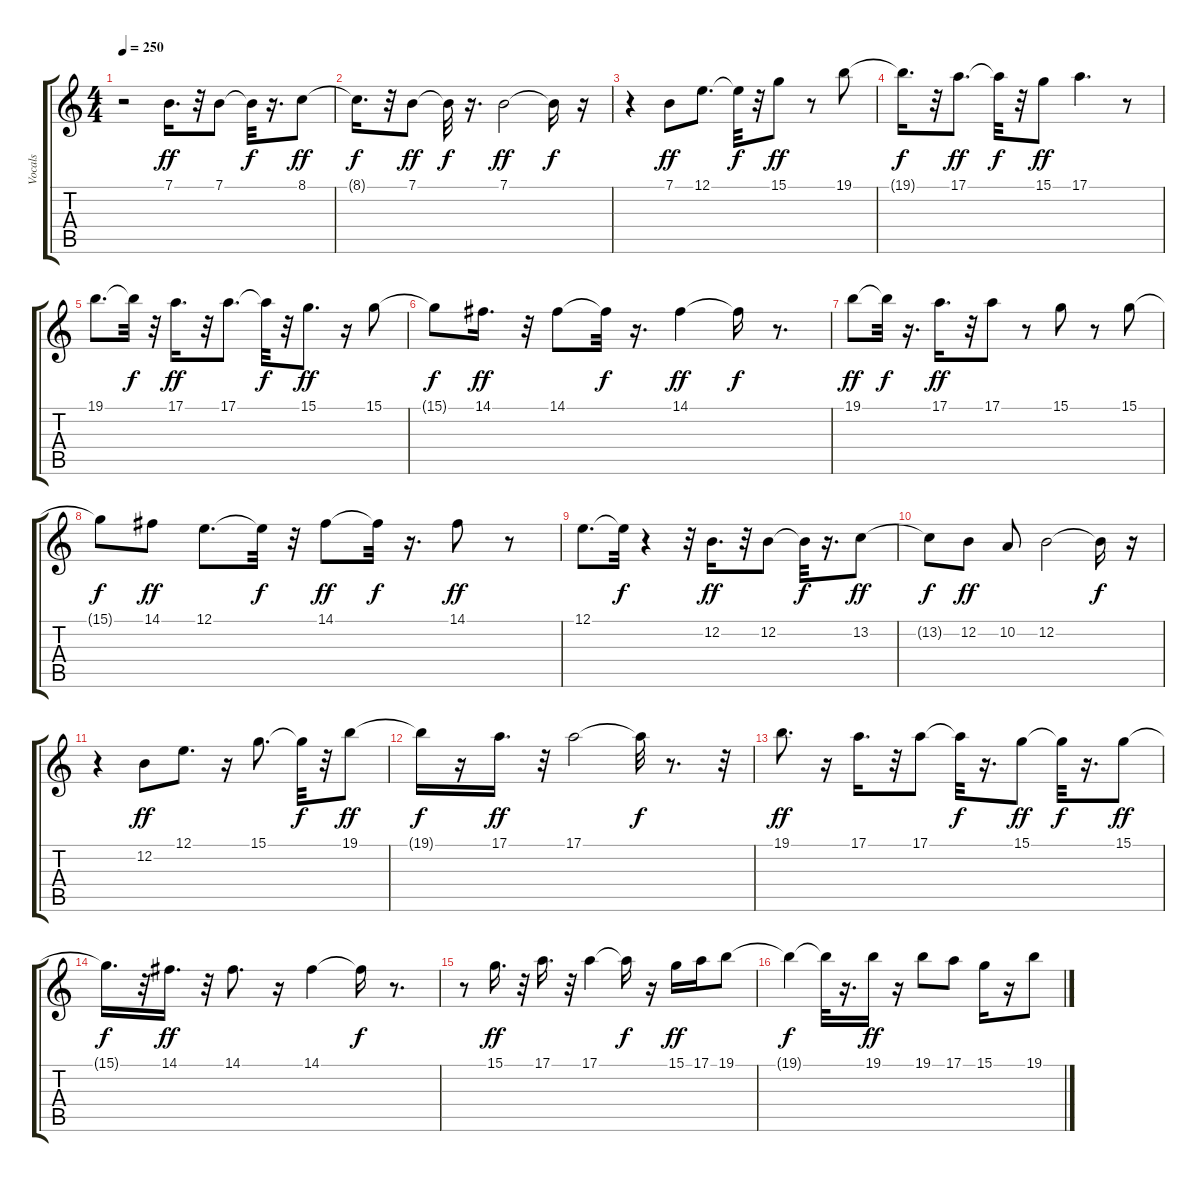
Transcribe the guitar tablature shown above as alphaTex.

\track ("Vocals" "Vocals") {instrument oboe}
\staff {score tabs}
\tuning (E4 B3 G3 D3 A2 E2) {hide}
\ts (4 4)
\tempo 250
\clef g2
\ks c
r.2{dy ff} 7.1.16{d} r.32 7.1.8 7.1{t}.32{dy f} r.16{d} 8.1.8{dy ff} |
8.1{t}.16{d dy f} r.32 7.1.8{dy ff} 7.1{t}.32{dy f} r.16{d} 7.1.2{dy ff} 7.1{t}.16{dy f} r.16 |
r.4 7.1.8{dy ff} 12.1.8{d} 12.1{t}.32{dy f} r.32 15.1.8{dy ff} r.8 19.1.8 |
19.1{t}.16{d dy f} r.32 17.1.8{d dy ff} 17.1{t}.32{dy f} r.32 15.1.8{dy ff} 17.1.4{d} r.8 |
19.1.8{d} 19.1{t}.32{dy f} r.32 17.1.16{d dy ff} r.32 17.1.8{d} 17.1{t}.32{dy f} r.32 15.1.8{d dy ff} r.16 15.1.8 |
15.1{t}.8{dy f} 14.1.16{d dy ff} r.32 14.1.8 14.1{t}.32{dy f} r.16{d} 14.1.4{dy ff} 14.1{t}.16{dy f} r.8{d} |
19.1.8{dy ff} 19.1{t}.32{dy f} r.16{d} 17.1.16{d dy ff} r.32 17.1.8 r.8 15.1.8 r.8 15.1.8 |
15.1{t}.8{dy f} 14.1.8{dy ff} 12.1.8{d} 12.1{t}.32{dy f} r.32 14.1.8{dy ff} 14.1{t}.32{dy f} r.16{d} 14.1.8{dy ff} r.8 |
12.1.8{d} 12.1{t}.32{dy f} r.4 r.32 12.2.16{d dy ff} r.32 12.2.8 12.2{t}.32{dy f} r.16{d} 13.2.8{dy ff} |
13.2{t}.8{dy f} 12.2.8{dy ff} 10.2.8 12.2.2 12.2{t}.16{dy f} r.16 |
r.4 12.2.8{dy ff} 12.1.8{d} r.16 15.1.8{d} 15.1{t}.32{dy f} r.32 19.1.8{dy ff} |
19.1{t}.16{dy f} r.16 17.1.16{d dy ff} r.32 17.1.2 17.1{t}.32{dy f} r.8{d} r.32 |
19.1.8{d dy ff} r.16 17.1.16{d} r.32 17.1.8 17.1{t}.32{dy f} r.16{d} 15.1.8{dy ff} 15.1{t}.32{dy f} r.16{d} 15.1.8{dy ff} |
15.1{t}.16{d dy f} r.32 14.1.16{d dy ff} r.32 14.1.8{d} r.16 14.1.4 14.1{t}.16{dy f} r.8{d} |
r.8 15.1.16{d dy ff} r.32 17.1.16{d} r.32 17.1.4 17.1{t}.16{dy f} r.16 15.1.16{dy ff} 17.1.16 19.1.8 |
19.1{t}.4{dy f} 19.1{t}.32 r.16{d} 19.1.16{dy ff} r.16 19.1.8 17.1.8 15.1.16 r.16 19.1.8
